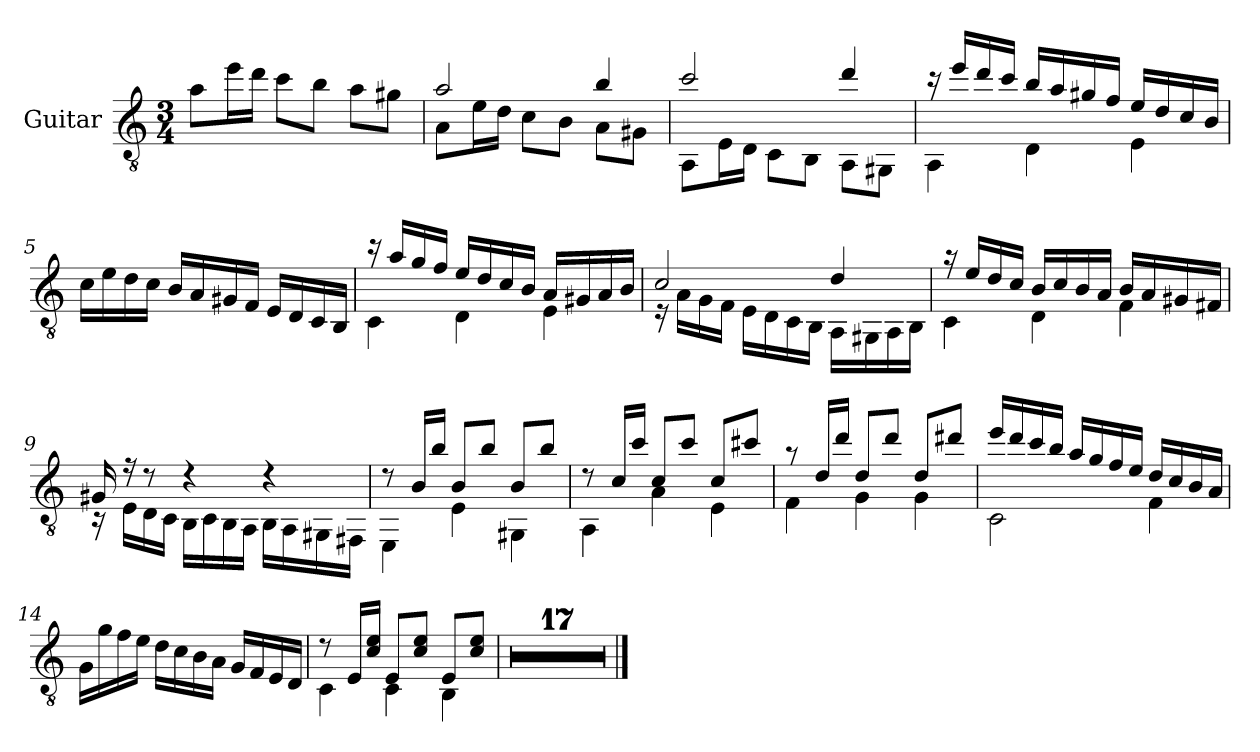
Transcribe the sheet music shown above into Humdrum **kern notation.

**kern
*part1
*staff1
*I"Guitar
*I'Guit.
*clefGv2
*k[]
*C:
*M3/4
=1
8a\L
16ee\L
16dd\JJ
8cc\L
8b\J
8a\L
8g#X\J
=2
*^
2a/	8A\L
.	16e\L
.	16d\JJ
.	8c\L
.	8B\J
4b/	8A\L
.	8G#X\J
=3	=3
2cc/	8AA\L
.	16E\L
.	16D\JJ
.	8C\L
.	8BB\J
4dd/	8AA\L
.	8GG#X\J
=4	=4
16r	4AA\
16ee/LL	.
16dd/	.
16cc/JJ	.
16b/LL	4D\
16a/	.
16g#X/	.
16f/JJ	.
16e/LL	4E\
16d/	.
16c/	.
16B/JJ	.
*v	*v
!!LO:LB:g=z
=5
16c\LL
16e\
16d\
16c\JJ
16B/LL
16A/
16G#X/
16F/JJ
16E/LL
16D/
16C/
16BB/JJ
=6
*^
16r	4C\
16a/LL	.
16g/	.
16f/JJ	.
16e/LL	4D\
16d/	.
16c/	.
16B/JJ	.
16A/LL	4E\
16G#X/	.
16A/	.
16B/JJ	.
=7	=7
2c/	16r
.	16A\LL
.	16G\
.	16F\JJ
.	16E\LL
.	16D\
.	16C\
.	16BB\JJ
4d/	16AA\LL
.	16GG#X\
.	16AA\
.	16BB\JJ
!!LO:LB:g=z	!!
=8	=8
16r	4C\
16e/LL	.
16d/	.
16c/JJ	.
16B/LL	4D\
16c/	.
16B/	.
16A/JJ	.
16B/LL	4F\
16A/	.
16G#X/	.
16F#X/JJ	.
=9	=9
16G#X/	16r
16r	16E\LL
8r	16D\
.	16C\JJ
4r	16BB\LL
.	16C\
.	16BB\
.	16AA\JJ
4r	16BB\LL
.	16AA\
.	16GG#X\
.	16FF#X\JJ
=10	=10
8r	4EE\
16B/LL	.
16b/JJ	.
8B/L	4E\
8b/J	.
8B/L	4GG#X\
8b/J	.
!!LO:LB:g=z	!!
=11	=11
8r	4AA\
16c/LL	.
16cc/JJ	.
8c/L	4A\
8cc/J	.
8c/L	4E\
8cc#X/J	.
=12	=12
8r	4F\
16d/LL	.
16dd/JJ	.
8d/L	4G\
8dd/J	.
8d/L	4G\
8dd#X/J	.
=13	=13
16ee/LL	2C\
16dd/	.
16cc/	.
16b/JJ	.
16a/LL	.
16g/	.
16f/	.
16e/JJ	.
16d/LL	4F\
16c/	.
16B/	.
16A/JJ	.
*v	*v
=14
16G\LL
16g\
16f\
16e\JJ
16d\LL
16c\
16B\
16A\JJ
16G/LL
16F/
16E/
16D/JJ
!!LO:LB:g=z
=15
*^
8r	4C\
16E/LL	.
16c/ 16e/JJ	.
8E/L	4C\
8c/ 8e/J	.
8E/L	4BB\
8c/ 8e/J	.
*v	*v
=16
2.r
=17
2.r
=18
2.r
=19
2.r
=20
2.r
=21
2.r
=22
2.r
=23
2.r
=24
2.r
=25
2.r
=26
2.r
=27
2.r
=28
2.r
=29
2.r
=30
2.r
=31
2.r
=32
2.r
==
*-
